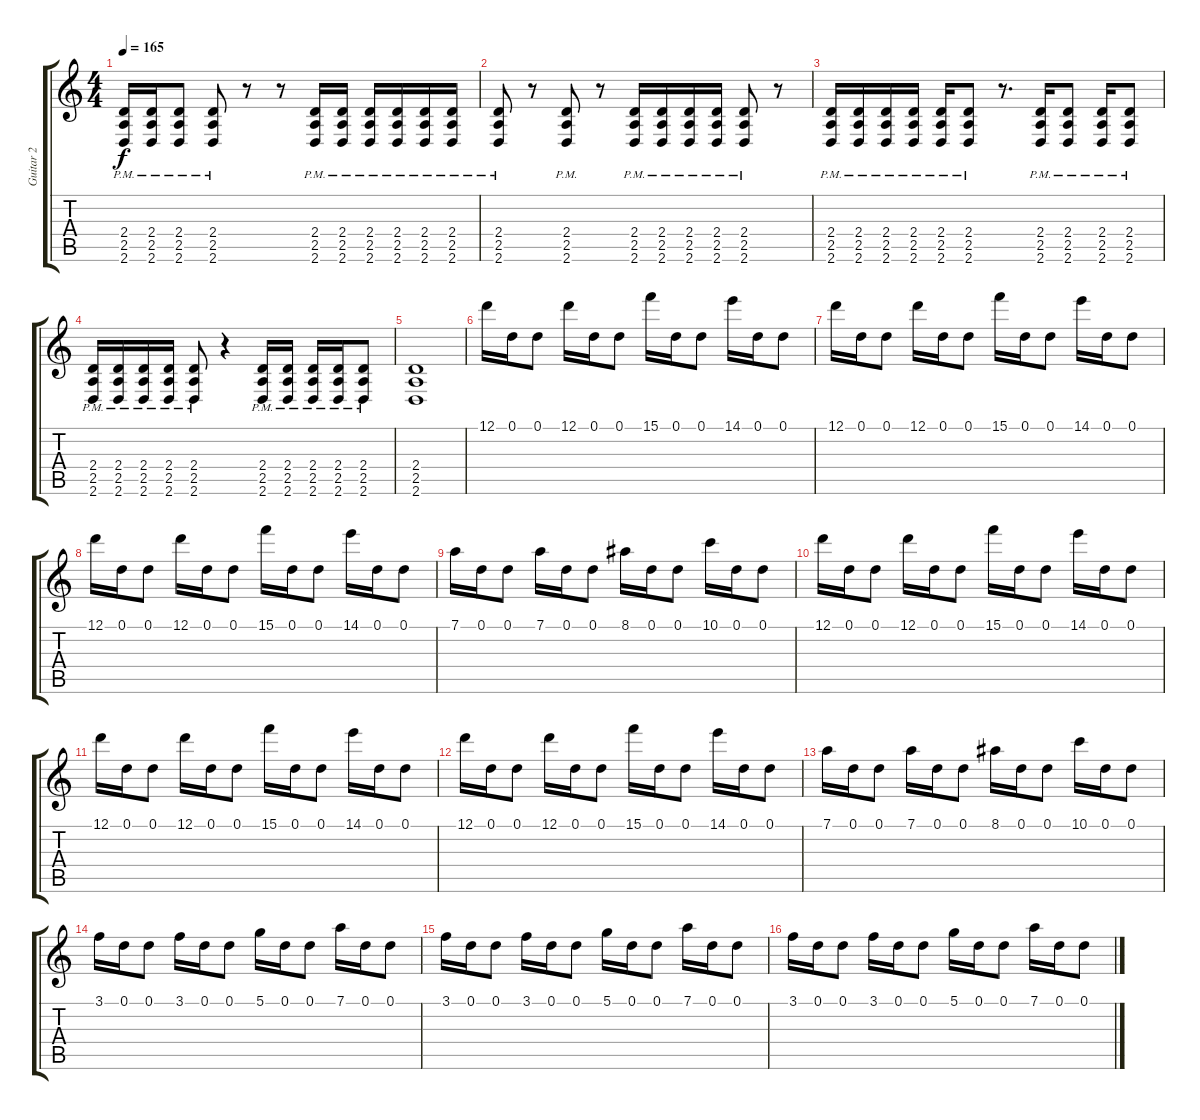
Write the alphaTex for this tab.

\track ("Guitar 2" "Guitar 2") {instrument distortionguitar}
\staff {score tabs}
\tuning (D4 A3 F3 C3 G2 C2) {hide}
\ts (4 4)
\tempo 165
\clef g2
\ks c
(2.4{pm} 2.5{pm} 2.6{pm}).16{dy f} (2.4{pm} 2.5{pm} 2.6{pm}).16 (2.4{pm} 2.5{pm} 2.6{pm}).8 (2.4{pm} 2.5{pm} 2.6{pm}).8 r.8 r.8 (2.4{pm} 2.5{pm} 2.6{pm}).16 (2.4{pm} 2.5{pm} 2.6{pm}).16 (2.4{pm} 2.5{pm} 2.6{pm}).16 (2.4{pm} 2.5{pm} 2.6{pm}).16 (2.4{pm} 2.5{pm} 2.6{pm}).16 (2.4{pm} 2.5{pm} 2.6{pm}).16 |
(2.4{pm} 2.5{pm} 2.6{pm}).8 r.8 (2.4{pm} 2.5{pm} 2.6{pm}).8 r.8 (2.4{pm} 2.5{pm} 2.6{pm}).16 (2.4{pm} 2.5{pm} 2.6{pm}).16 (2.4{pm} 2.5{pm} 2.6{pm}).16 (2.4{pm} 2.5{pm} 2.6{pm}).16 (2.4{pm} 2.5{pm} 2.6{pm}).8 r.8 |
(2.4{pm} 2.5{pm} 2.6{pm}).16 (2.4{pm} 2.5{pm} 2.6{pm}).16 (2.4{pm} 2.5{pm} 2.6{pm}).16 (2.4{pm} 2.5{pm} 2.6{pm}).16 (2.4{pm} 2.5{pm} 2.6{pm}).16 (2.4{pm} 2.5{pm} 2.6{pm}).8 r.8{d} (2.4{pm} 2.5{pm} 2.6{pm}).16 (2.4{pm} 2.5{pm} 2.6{pm}).8 (2.4{pm} 2.5{pm} 2.6{pm}).16 (2.4{pm} 2.5{pm} 2.6{pm}).8 |
(2.4{pm} 2.5{pm} 2.6{pm}).16 (2.4{pm} 2.5{pm} 2.6{pm}).16 (2.4{pm} 2.5{pm} 2.6{pm}).16 (2.4{pm} 2.5{pm} 2.6{pm}).16 (2.4{pm} 2.5{pm} 2.6{pm}).8 r.4 (2.4{pm} 2.5{pm} 2.6{pm}).16 (2.4{pm} 2.5{pm} 2.6{pm}).16 (2.4{pm} 2.5{pm} 2.6{pm}).16 (2.4{pm} 2.5{pm} 2.6{pm}).16 (2.4{pm} 2.5{pm} 2.6{pm}).8 |
(2.4 2.5 2.6).1 |
12.1.16 0.1.16 0.1.8 12.1.16 0.1.16 0.1.8 15.1.16 0.1.16 0.1.8 14.1.16 0.1.16 0.1.8 |
12.1.16 0.1.16 0.1.8 12.1.16 0.1.16 0.1.8 15.1.16 0.1.16 0.1.8 14.1.16 0.1.16 0.1.8 |
12.1.16 0.1.16 0.1.8 12.1.16 0.1.16 0.1.8 15.1.16 0.1.16 0.1.8 14.1.16 0.1.16 0.1.8 |
7.1.16 0.1.16 0.1.8 7.1.16 0.1.16 0.1.8 8.1.16 0.1.16 0.1.8 10.1.16 0.1.16 0.1.8 |
12.1.16 0.1.16 0.1.8 12.1.16 0.1.16 0.1.8 15.1.16 0.1.16 0.1.8 14.1.16 0.1.16 0.1.8 |
12.1.16 0.1.16 0.1.8 12.1.16 0.1.16 0.1.8 15.1.16 0.1.16 0.1.8 14.1.16 0.1.16 0.1.8 |
12.1.16 0.1.16 0.1.8 12.1.16 0.1.16 0.1.8 15.1.16 0.1.16 0.1.8 14.1.16 0.1.16 0.1.8 |
7.1.16 0.1.16 0.1.8 7.1.16 0.1.16 0.1.8 8.1.16 0.1.16 0.1.8 10.1.16 0.1.16 0.1.8 |
3.1.16 0.1.16 0.1.8 3.1.16 0.1.16 0.1.8 5.1.16 0.1.16 0.1.8 7.1.16 0.1.16 0.1.8 |
3.1.16 0.1.16 0.1.8 3.1.16 0.1.16 0.1.8 5.1.16 0.1.16 0.1.8 7.1.16 0.1.16 0.1.8 |
3.1.16 0.1.16 0.1.8 3.1.16 0.1.16 0.1.8 5.1.16 0.1.16 0.1.8 7.1.16 0.1.16 0.1.8
